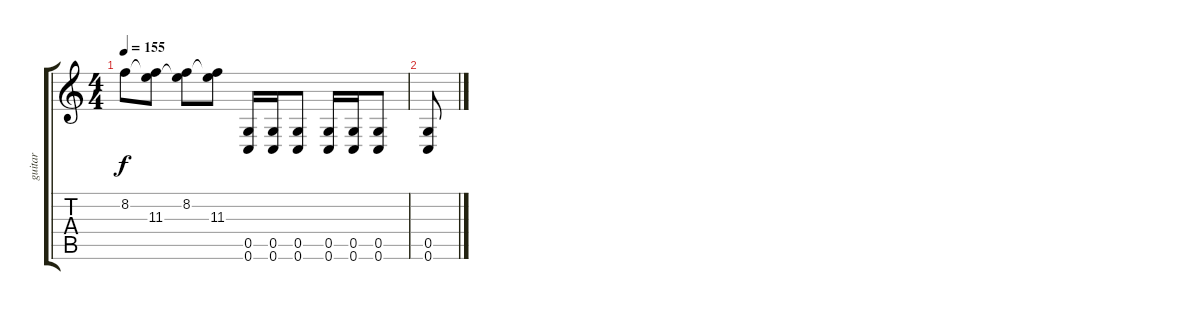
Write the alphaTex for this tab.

\track ("guitar" "guitar") {instrument distortionguitar}
\staff {score tabs}
\tuning (D4 A3 F3 C3 G2 C2) {hide}
\ts (4 4)
\tempo 155
\clef g2
\ks c
8.2.8{dy f} (8.2{t} 11.3).8 (8.2 11.3{t}).8 (8.2{t} 11.3).8 (0.5 0.6).16 (0.5 0.6).16 (0.5 0.6).8 (0.5 0.6).16 (0.5 0.6).16 (0.5 0.6).8 |
(0.5 0.6).8
